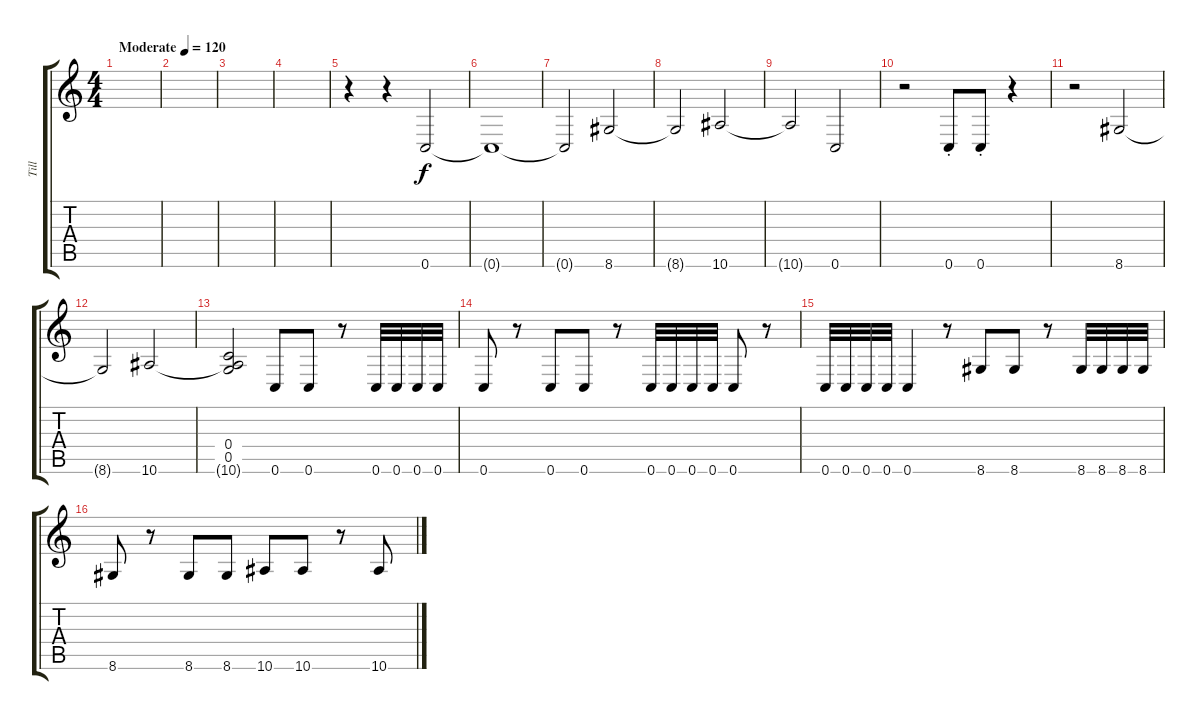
\track ("Till" "Till") {instrument electricbassfinger}
\staff {score tabs}
\tuning (D4 A3 F3 C3 G2 C2) {hide}
\ts (4 4)
\tempo (120 "Moderate")
\clef g2
\ks c
|
|
|
|
r.4 r.4 0.6.2 |
0.6{t}.1 |
0.6{t}.2 8.6.2 |
8.6{t}.2 10.6.2 |
10.6{t}.2 0.6.2 |
r.2 0.6{st}.8 0.6{st}.8 r.4 |
r.2 8.6.2 |
8.6{t}.2 10.6.2 |
(0.4 0.5 10.6{t}).2 0.6.8 0.6.8 r.8 0.6.32 0.6.32 0.6.32 0.6.32 |
0.6.8 r.8 0.6.8 0.6.8 r.8 0.6.32 0.6.32 0.6.32 0.6.32 0.6.8 r.8 |
0.6.32 0.6.32 0.6.32 0.6.32 0.6.4 r.8 8.6.8 8.6.8 r.8 8.6.32 8.6.32 8.6.32 8.6.32 |
8.6.8 r.8 8.6.8 8.6.8 10.6.8 10.6.8 r.8 10.6.8
